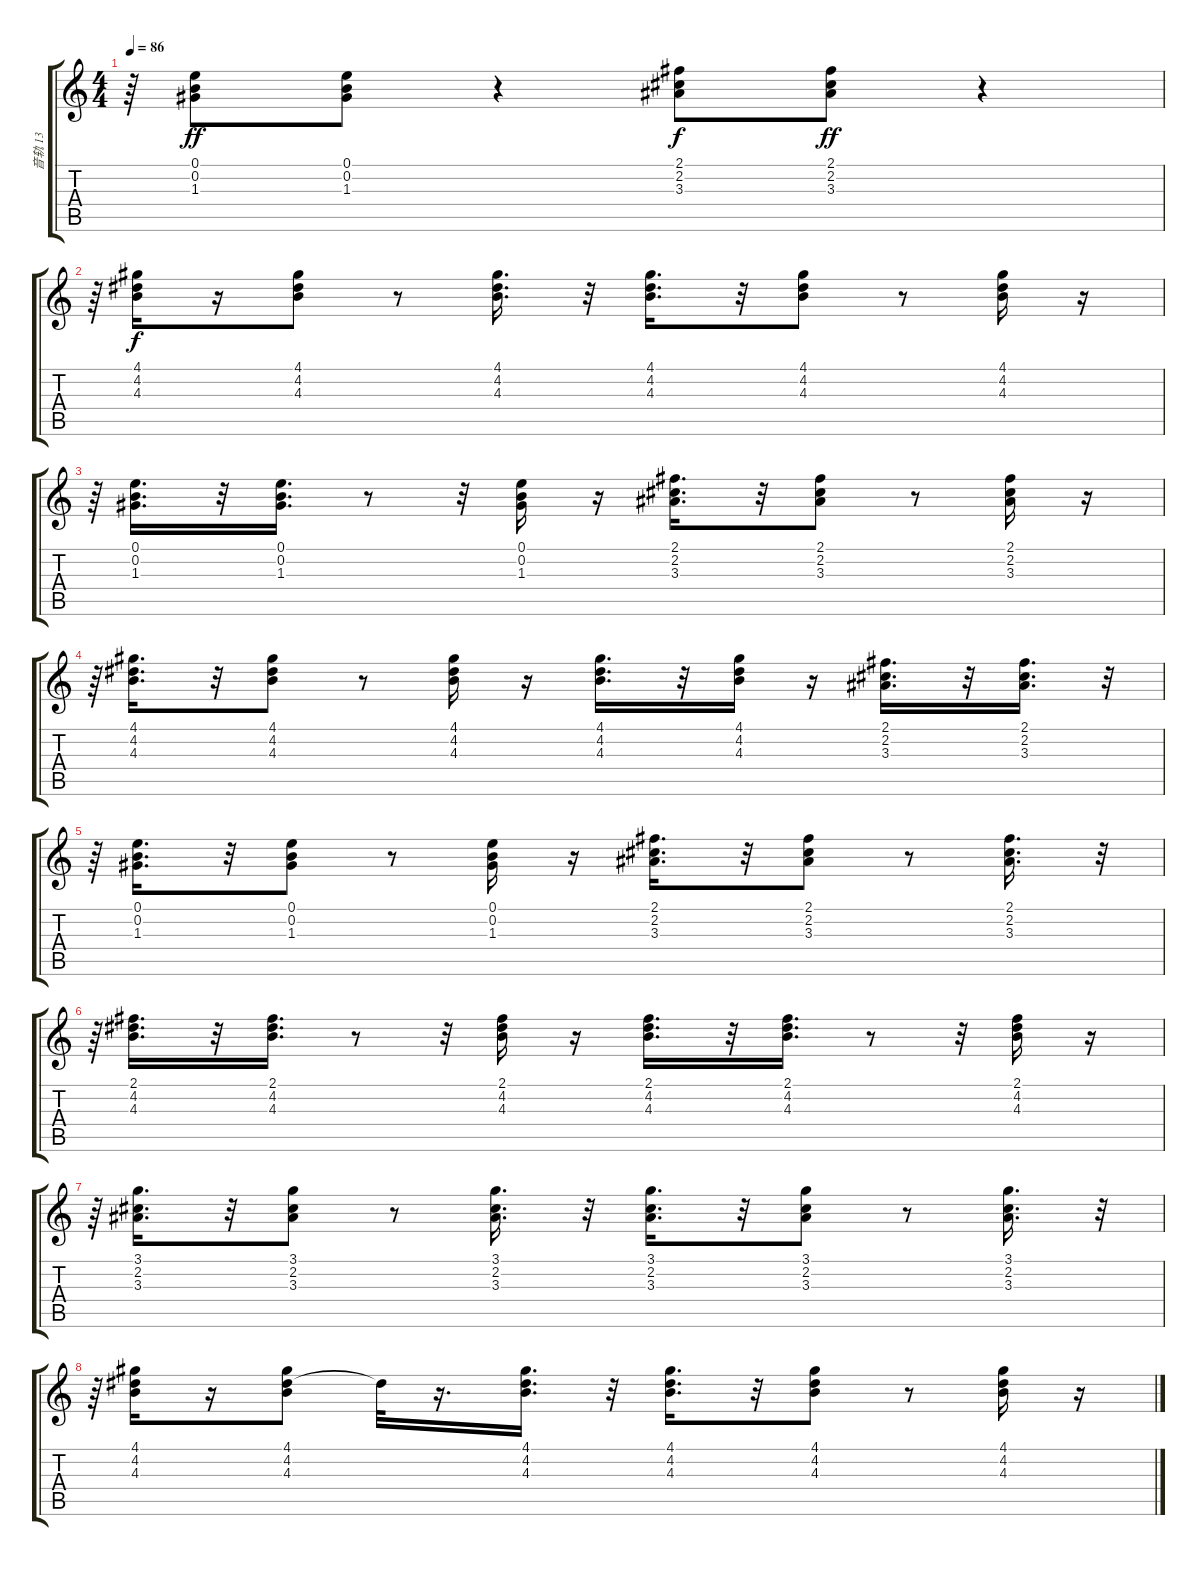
\track ("音轨 13" "音轨 13") {instrument acousticguitarsteel}
\staff {score tabs}
\tuning (E4 B3 G3 D3 A2 E2) {hide}
\ts (4 4)
\tempo 86
\clef g2
\ks c
r.64{dy ff} (0.1 0.2 1.3).8 (0.1 0.2 1.3).8 r.4 (2.1 2.2 3.3).8{dy f} (2.1 2.2 3.3).8{dy ff} r.4 |
r.64 (4.1 4.2 4.3).16{dy f} r.16 (4.1 4.2 4.3).8 r.8 (4.1 4.2 4.3).16{d} r.32 (4.1 4.2 4.3).16{d} r.32 (4.1 4.2 4.3).8 r.8 (4.1 4.2 4.3).16 r.16 |
r.64 (0.1 0.2 1.3).16{d} r.32 (0.1 0.2 1.3).16{d} r.8 r.32 (0.1 0.2 1.3).16 r.16 (2.1 2.2 3.3).16{d} r.32 (2.1 2.2 3.3).8 r.8 (2.1 2.2 3.3).16 r.16 |
r.64 (4.1 4.2 4.3).16{d} r.32 (4.1 4.2 4.3).8 r.8 (4.1 4.2 4.3).16 r.16 (4.1 4.2 4.3).16{d} r.32 (4.1 4.2 4.3).16 r.16 (2.1 2.2 3.3).16{d} r.32 (2.1 2.2 3.3).16{d} r.32 |
r.64 (0.1 0.2 1.3).16{d} r.32 (0.1 0.2 1.3).8 r.8 (0.1 0.2 1.3).16 r.16 (2.1 2.2 3.3).16{d} r.32 (2.1 2.2 3.3).8 r.8 (2.1 2.2 3.3).16{d} r.32 |
r.64 (2.1 4.2 4.3).16{d} r.32 (2.1 4.2 4.3).16{d} r.8 r.32 (2.1 4.2 4.3).16 r.16 (2.1 4.2 4.3).16{d} r.32 (2.1 4.2 4.3).16{d} r.8 r.32 (2.1 4.2 4.3).16 r.16 |
r.64 (3.1 2.2 3.3).16{d} r.32 (3.1 2.2 3.3).8 r.8 (3.1 2.2 3.3).16{d} r.32 (3.1 2.2 3.3).16{d} r.32 (3.1 2.2 3.3).8 r.8 (3.1 2.2 3.3).16{d} r.32 |
r.64 (4.1 4.2 4.3).16 r.16 (4.1 4.2 4.3).8 4.2{t}.32 r.16{d} (4.1 4.2 4.3).16{d} r.32 (4.1 4.2 4.3).16{d} r.32 (4.1 4.2 4.3).8 r.8 (4.1 4.2 4.3).16 r.16
